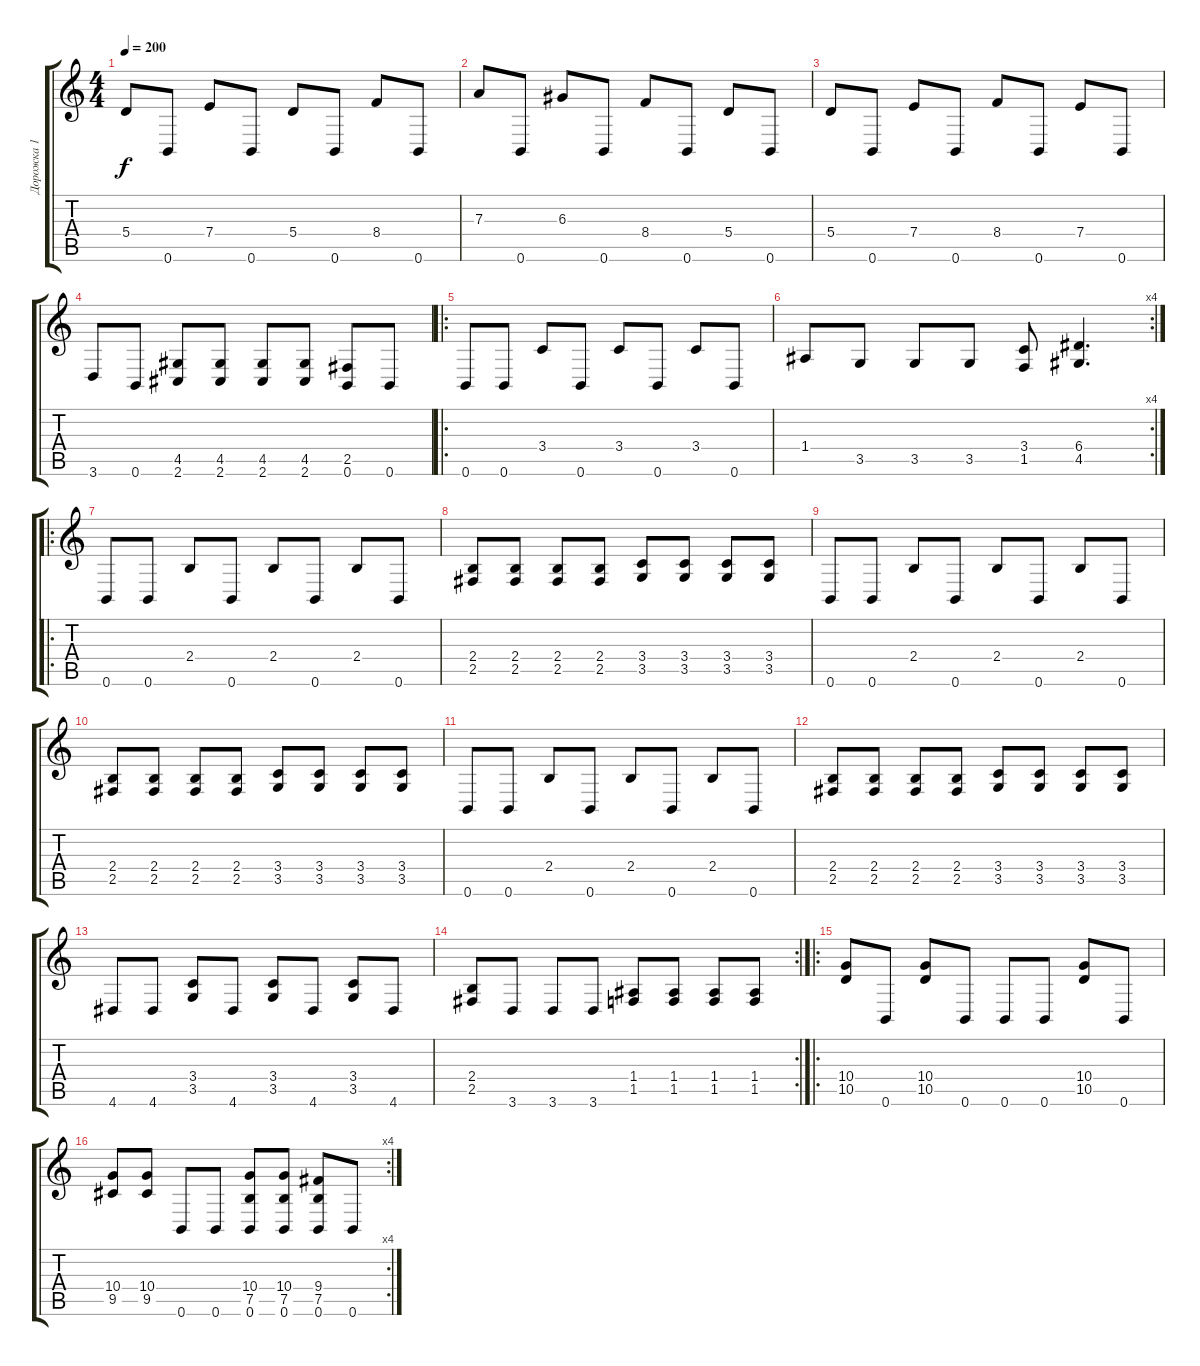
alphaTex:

\track ("Дорожка 1" "Дорожка 1") {instrument distortionguitar}
\staff {score tabs}
\tuning (B3 Gb3 D3 A2 E2 B1) {hide}
\ts (4 4)
\tempo 200
\clef g2
\ks c
5.4.8{dy f} 0.6.8 7.4.8 0.6.8 5.4.8 0.6.8 8.4.8 0.6.8 |
7.3.8 0.6.8 6.3.8 0.6.8 8.4.8 0.6.8 5.4.8 0.6.8 |
5.4.8 0.6.8 7.4.8 0.6.8 8.4.8 0.6.8 7.4.8 0.6.8 |
3.6.8 0.6.8 (4.5 2.6).8 (4.5 2.6).8 (4.5 2.6).8 (4.5 2.6).8 (2.5 0.6).8 0.6.8 |
\ro
0.6.8 0.6.8 3.4.8 0.6.8 3.4.8 0.6.8 3.4.8 0.6.8 |
\rc 4
1.4.8 3.5.8 3.5.8 3.5.8 (3.4 1.5).8 (6.4 4.5).4{d} |
\ro
0.6.8 0.6.8 2.4.8 0.6.8 2.4.8 0.6.8 2.4.8 0.6.8 |
(2.4 2.5).8 (2.4 2.5).8 (2.4 2.5).8 (2.4 2.5).8 (3.4 3.5).8 (3.4 3.5).8 (3.4 3.5).8 (3.4 3.5).8 |
0.6.8 0.6.8 2.4.8 0.6.8 2.4.8 0.6.8 2.4.8 0.6.8 |
(2.4 2.5).8 (2.4 2.5).8 (2.4 2.5).8 (2.4 2.5).8 (3.4 3.5).8 (3.4 3.5).8 (3.4 3.5).8 (3.4 3.5).8 |
0.6.8 0.6.8 2.4.8 0.6.8 2.4.8 0.6.8 2.4.8 0.6.8 |
(2.4 2.5).8 (2.4 2.5).8 (2.4 2.5).8 (2.4 2.5).8 (3.4 3.5).8 (3.4 3.5).8 (3.4 3.5).8 (3.4 3.5).8 |
4.6.8 4.6.8 (3.4 3.5).8 4.6.8 (3.4 3.5).8 4.6.8 (3.4 3.5).8 4.6.8 |
\rc 2
(2.4 2.5).8 3.6.8 3.6.8 3.6.8 (1.4 1.5).8 (1.4 1.5).8 (1.4 1.5).8 (1.4 1.5).8 |
\ro
(10.4 10.5).8 0.6.8 (10.4 10.5).8 0.6.8 0.6.8 0.6.8 (10.4 10.5).8 0.6.8 |
\rc 4
(10.4 9.5).8 (10.4 9.5).8 0.6.8 0.6.8 (10.4 7.5 0.6).8 (10.4 7.5 0.6).8 (9.4 7.5 0.6).8 0.6.8
